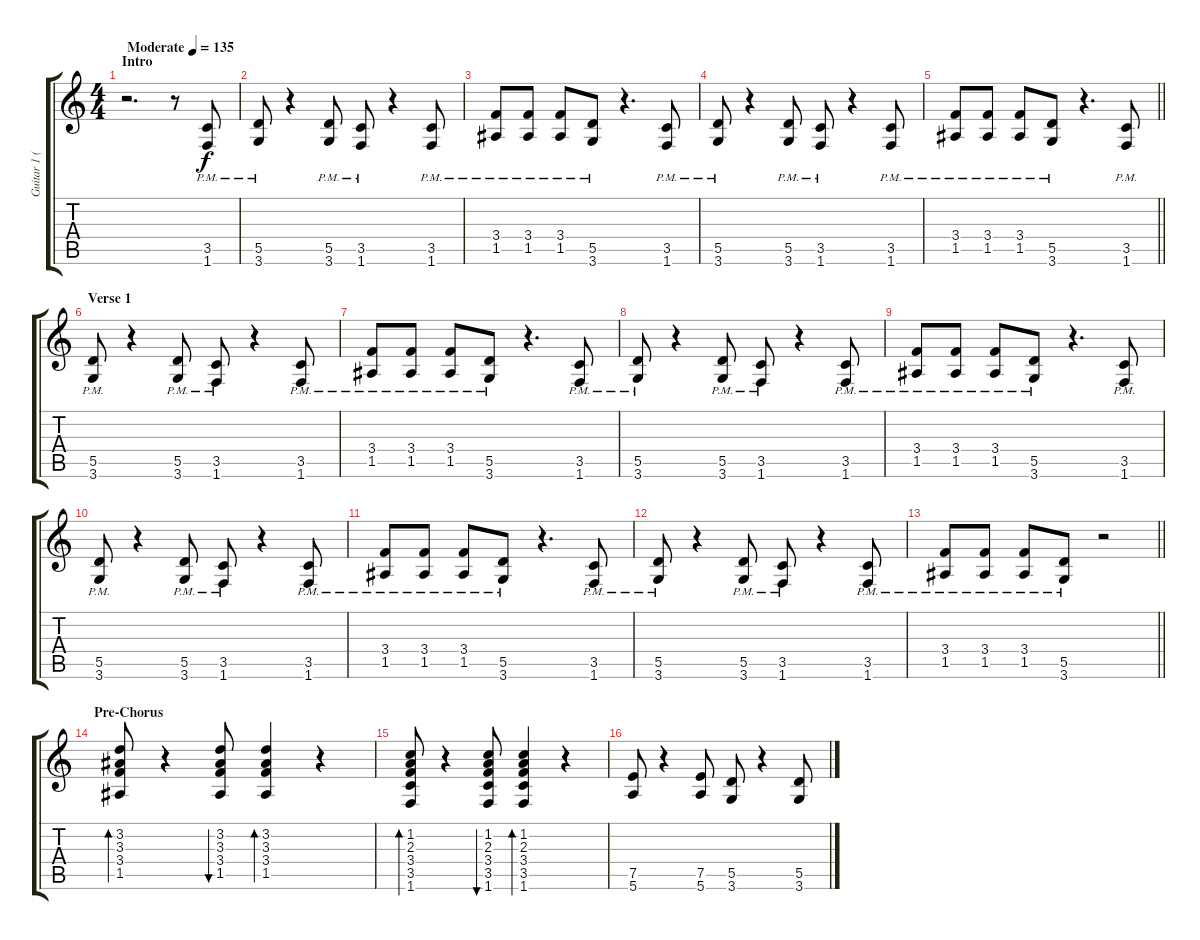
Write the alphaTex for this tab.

\track ("Guitar 1 (Rhythm)" "Guitar 1 (") {instrument overdrivenguitar}
\staff {score tabs}
\tuning (E4 B3 G3 D3 A2 E2) {hide}
\ts (4 4)
\section ("" "Intro")
\tempo (135 "Moderate")
\clef g2
\ks c
r.2{d dy f instrument overdrivenguitar} r.8 (3.5{pm} 1.6{pm}).8 |
(5.5{pm} 3.6{pm}).8 r.4 (5.5{pm} 3.6{pm}).8 (3.5{pm} 1.6{pm}).8 r.4 (3.5{pm} 1.6{pm}).8 |
(3.4{pm} 1.5{pm}).8 (3.4{pm} 1.5{pm}).8 (3.4{pm} 1.5{pm}).8 (5.5{pm} 3.6{pm}).8 r.4{d} (3.5{pm} 1.6{pm}).8 |
(5.5{pm} 3.6{pm}).8 r.4 (5.5{pm} 3.6{pm}).8 (3.5{pm} 1.6{pm}).8 r.4 (3.5{pm} 1.6{pm}).8 |
\barLineRight lightlight
(3.4{pm} 1.5{pm}).8 (3.4{pm} 1.5{pm}).8 (3.4{pm} 1.5{pm}).8 (5.5{pm} 3.6{pm}).8 r.4{d} (3.5{pm} 1.6{pm}).8 |
\section ("" "Verse 1")
(5.5{pm} 3.6{pm}).8 r.4 (5.5{pm} 3.6{pm}).8 (3.5{pm} 1.6{pm}).8 r.4 (3.5{pm} 1.6{pm}).8 |
(3.4{pm} 1.5{pm}).8 (3.4{pm} 1.5{pm}).8 (3.4{pm} 1.5{pm}).8 (5.5{pm} 3.6{pm}).8 r.4{d} (3.5{pm} 1.6{pm}).8 |
(5.5{pm} 3.6{pm}).8 r.4 (5.5{pm} 3.6{pm}).8 (3.5{pm} 1.6{pm}).8 r.4 (3.5{pm} 1.6{pm}).8 |
(3.4{pm} 1.5{pm}).8 (3.4{pm} 1.5{pm}).8 (3.4{pm} 1.5{pm}).8 (5.5{pm} 3.6{pm}).8 r.4{d} (3.5{pm} 1.6{pm}).8 |
(5.5{pm} 3.6{pm}).8 r.4 (5.5{pm} 3.6{pm}).8 (3.5{pm} 1.6{pm}).8 r.4 (3.5{pm} 1.6{pm}).8 |
(3.4{pm} 1.5{pm}).8 (3.4{pm} 1.5{pm}).8 (3.4{pm} 1.5{pm}).8 (5.5{pm} 3.6{pm}).8 r.4{d} (3.5{pm} 1.6{pm}).8 |
(5.5{pm} 3.6{pm}).8 r.4 (5.5{pm} 3.6{pm}).8 (3.5{pm} 1.6{pm}).8 r.4 (3.5{pm} 1.6{pm}).8 |
\barLineRight lightlight
(3.4{pm} 1.5{pm}).8 (3.4{pm} 1.5{pm}).8 (3.4{pm} 1.5{pm}).8 (5.5{pm} 3.6{pm}).8 r.2 |
\section ("" "Pre-Chorus")
(3.2 3.3 3.4 1.5).8{bd 120} r.4 (3.2 3.3 3.4 1.5).8{bu 120} (3.2 3.3 3.4 1.5).4{bd 120} r.4 |
(1.2 2.3 3.4 3.5 1.6).8{bd 120} r.4 (1.2 2.3 3.4 3.5 1.6).8{bu 120} (1.2 2.3 3.4 3.5 1.6).4{bd 120} r.4 |
(7.5 5.6).8 r.4 (7.5 5.6).8 (5.5 3.6).8 r.4 (5.5 3.6).8
